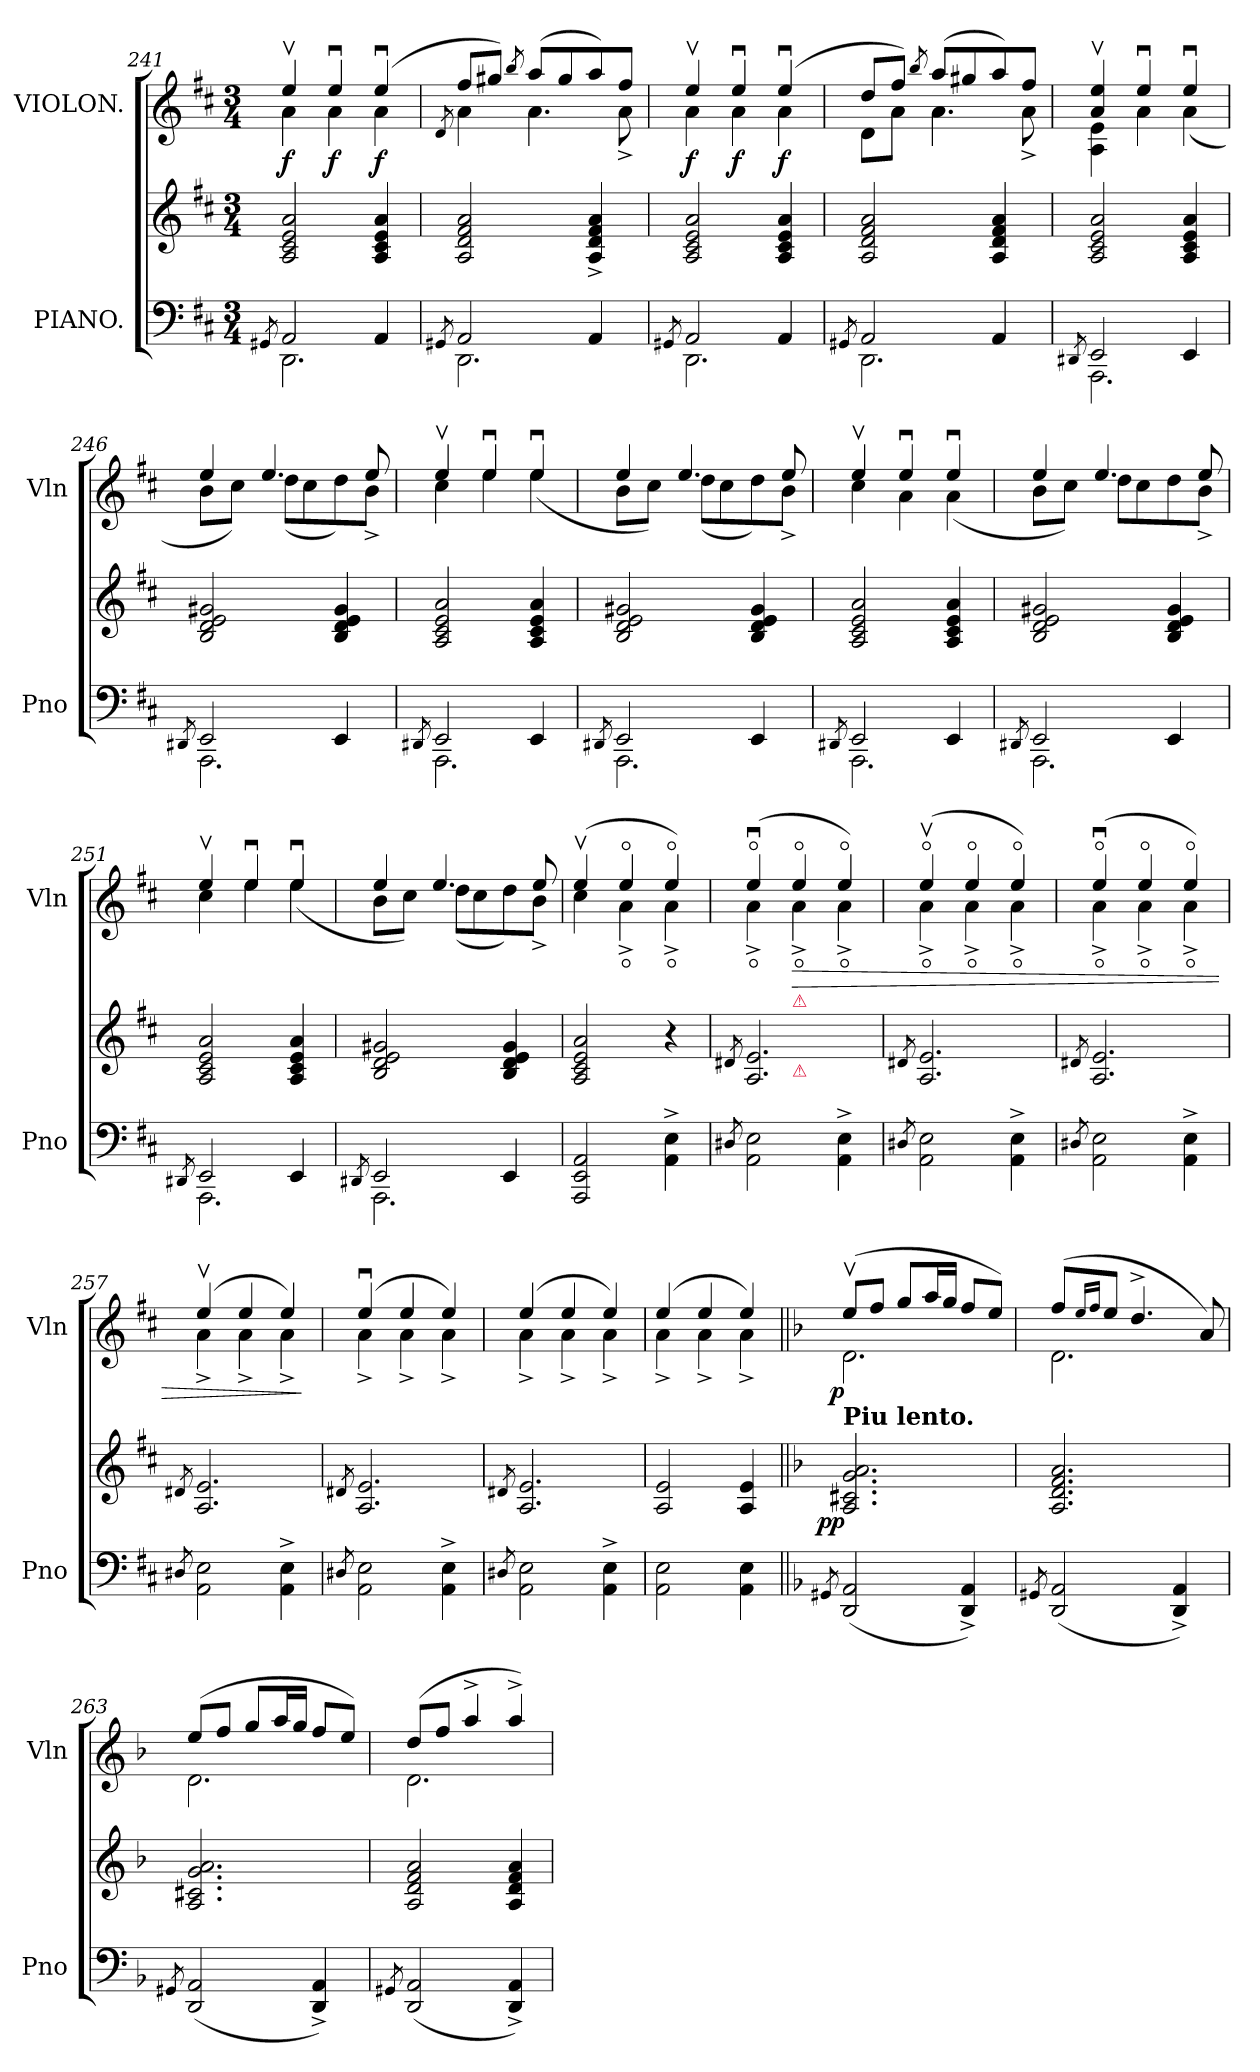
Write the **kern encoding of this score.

**kern	**kern	**dynam	**kern	**dynam
*part2	*part2	*part2	*part1	*part1
*staff3	*staff2	*staff2/3	*staff1	*staff1
*I"PIANO.	*	*	*I"VIOLON.	*
*I'Pno	*	*	*I'Vln	*
*clefF4	*clefG2	*	*clefG2	*
*k[f#c#]	*k[f#c#]	*	*k[f#c#]	*
*M3/4	*M3/4	*	*M3/4	*
=241	=241	=241	=241	=241
8qGG#X/	.	.	.	.
*^	*	*	*^	*
2AA/	2.DD\	2A/ 2c#/ 2e/ 2a/	.	4eev/	4a\	f
.	.	.	.	4eeu/	4a\	f
4AA/	.	4A/ 4c#/ 4e/ 4a/	.	(4eeu/	4a\	f
=242	=242	=242	=242	=242	=242	=242
8qGG#X/	.	.	.	.	8qd/	.
2AA/	2.DD\	2A/ 2d/ 2f#/ 2a/	.	8ff#/L	4a\	.
.	.	.	.	8gg#X/J)	.	.
.	.	.	.	8qbb/	.	.
.	.	.	.	(8aa/L	4.a\	.
.	.	.	.	8gg#/	.	.
4AA/	.	4A^/ 4d^/ 4f#^/ 4a^/	.	8aa/)	.	.
.	.	.	.	8ff#/J	8a^\	.
=243	=243	=243	=243	=243	=243	=243
8qGG#X/	.	.	.	.	.	.
2AA/	2.DD\	2A/ 2c#/ 2e/ 2a/	.	4eev/	4a\	f
.	.	.	.	4eeu/	4a\	f
4AA/	.	4A/ 4c#/ 4e/ 4a/	.	(4eeu/	4a\	f
=244	=244	=244	=244	=244	=244	=244
8qGG#X/	.	.	.	.	.	.
2AA/	2.DD\	2A/ 2d/ 2f#/ 2a/	.	8dd/L	8d\L	.
.	.	.	.	8ff#/J)	8a\J	.
.	.	.	.	8qbb/	.	.
.	.	.	.	(8aa/L	4.a\	.
.	.	.	.	8gg#X/	.	.
4AA/	.	4A/ 4d/ 4f#/ 4a/	.	8aa/)	.	.
.	.	.	.	8ff#/J	8a^\	.
=245	=245	=245	=245	=245	=245	=245
8qDD#X/	.	.	.	.	.	.
2EE/	2.AAA\	2A/ 2c#/ 2e/ 2a/	.	4av/ 4eev/	4A\ 4e\	.
.	.	.	.	4eeu/	4a\	.
4EE/	.	4A/ 4c#/ 4e/ 4a/	.	4eeu/	(4a\	.
=246	=246	=246	=246	=246	=246	=246
8qDD#X/	.	.	.	.	.	.
2EE/	2.AAA\	2B/ 2d/ 2e/ 2g#X/	.	4ee/	8b\L	.
.	.	.	.	.	8cc#\J)	.
.	.	.	.	4.ee/	(8dd\L	.
.	.	.	.	.	8cc#\	.
4EE/	.	4B/ 4d/ 4e/ 4g#/	.	.	8dd\)	.
.	.	.	.	8ee/	8b^\J	.
=247	=247	=247	=247	=247	=247	=247
8qDD#X/	.	.	.	.	.	.
2EE/	2.AAA\	2A/ 2c#/ 2e/ 2a/	.	4eev/	4cc#\	.
.	.	.	.	4eeu/	4ee\	.
4EE/	.	4A/ 4c#/ 4e/ 4a/	.	4eeu/	(4ee\	.
=248	=248	=248	=248	=248	=248	=248
8qDD#X/	.	.	.	.	.	.
2EE/	2.AAA\	2B/ 2d/ 2e/ 2g#X/	.	4ee/	8b\L	.
.	.	.	.	.	8cc#\J)	.
.	.	.	.	4.ee/	(8dd\L	.
.	.	.	.	.	8cc#\	.
4EE/	.	4B/ 4d/ 4e/ 4g#/	.	.	8dd\)	.
.	.	.	.	8ee/	8b^\J	.
=249	=249	=249	=249	=249	=249	=249
8qDD#X/	.	.	.	.	.	.
2EE/	2.AAA\	2A/ 2c#/ 2e/ 2a/	.	4eev/	4cc#\	.
.	.	.	.	4eeu/	4a\	.
4EE/	.	4A/ 4c#/ 4e/ 4a/	.	4eeu/	(4a\	.
=250	=250	=250	=250	=250	=250	=250
8qDD#X/	.	.	.	.	.	.
2EE/	2.AAA\	2B/ 2d/ 2e/ 2g#X/	.	4ee/	8b\L	.
.	.	.	.	.	8cc#\J)	.
.	.	.	.	4.ee/	8dd\L	.
.	.	.	.	.	8cc#\	.
4EE/	.	4B/ 4d/ 4e/ 4g#/	.	.	8dd\	.
.	.	.	.	8ee/	8b^\J	.
=251	=251	=251	=251	=251	=251	=251
8qDD#X/	.	.	.	.	.	.
2EE/	2.AAA\	2A/ 2c#/ 2e/ 2a/	.	4eev/	4cc#\	.
.	.	.	.	4eeu/	4ee\	.
4EE/	.	4A/ 4c#/ 4e/ 4a/	.	4eeu/	(4ee\	.
=252	=252	=252	=252	=252	=252	=252
8qDD#X/	.	.	.	.	.	.
2EE/	2.AAA\	2B/ 2d/ 2e/ 2g#X/	.	4ee/	8b\L	.
.	.	.	.	.	8cc#\J)	.
.	.	.	.	4.ee/	(8dd\L	.
.	.	.	.	.	8cc#\	.
4EE/	.	4B/ 4d/ 4e/ 4g#/	.	.	8dd\)	.
.	.	.	.	8ee/	8b^\J	.
*v	*v	*	*	*	*	*
=253	=253	=253	=253	=253	=253
2AAA/ 2EE/ 2AA/	2A/ 2c#/ 2e/ 2a/	.	(4eev/	4cc#\	.
.	.	.	4eeo/	4a^o\	.
4AA^\ 4E^\	4r	.	4eeo/)	4a^o\	.
=254	=254	=254	=254	=254	=254
8qD#X/	8qd#X/	.	.	.	.
*	*^	*	*	*	*
2AA\ 2E\	2.A/ 2.e/	4ryy	.	(4eeou/	4a^o\	.
!	!	!	!	!LO:TX:b:Bi:color=crimson:t=⚠	!	!
!	!	!LO:TX:b:Bi:color=crimson:t=⚠	!	!	!	!
!	!	!	!	!	!	!LO:HP:b
.	.	2ryy	.	4eeo/	4a^o\	>
4AA^\ 4E^\	.	.	.	4eeo/)	4a^o\	.
*	*v	*v	*	*	*	*
=255	=255	=255	=255	=255	=255
8qD#X/	8qd#X/	.	.	.	.
2AA\ 2E\	2.A/ 2.e/	.	(4eeov/	4a^o\	.
.	.	.	4eeo/	4a^o\	.
4AA^\ 4E^\	.	.	4eeo/)	4a^o\	.
=256	=256	=256	=256	=256	=256
8qD#X/	8qd#X/	.	.	.	.
2AA\ 2E\	2.A/ 2.e/	.	(4eeou/	4a^o\	.
.	.	.	4eeo/	4a^o\	.
4AA^\ 4E^\	.	.	4eeo/)	4a^o\	.
=257	=257	=257	=257	=257	=257
8qD#X/	8qd#X/	.	.	.	.
2AA\ 2E\	2.A/ 2.e/	.	(4eev/	4a^\	.
.	.	.	4ee/	4a^\	.
4AA^\ 4E^\	.	.	4ee/)	4a^\	.
*	*	*	*v	*v	*
.	.	.	.	]
=258	=258	=258	=258	=258
8qD#X/	8qd#X/	.	.	.
*	*	*	*^	*
2AA\ 2E\	2.A/ 2.e/	.	(4eeu/	4a^\	.
.	.	.	4ee/	4a^\	.
4AA^\ 4E^\	.	.	4ee/)	4a^\	.
=259	=259	=259	=259	=259	=259
8qD#X/	8qd#X/	.	.	.	.
2AA\ 2E\	2.A/ 2.e/	.	(4ee/	4a^\	.
.	.	.	4ee/	4a^\	.
4AA^\ 4E^\	.	.	4ee/)	4a^\	.
=260	=260	=260	=260	=260	=260
2AA\ 2E\	2A/ 2e/	.	(4ee/	4a^\	.
.	.	.	4ee/	4a^\	.
4AA\ 4E\	4A/ 4e/	.	4ee/)	4a^\	.
=261||	=261||	=261||	=261||	=261||	=261||
*k[b-]	*k[b-]	*	*k[b-]	*	*
8qGG#X/	.	.	.	.	.
!	!	!	!LO:TX:b:B:t=Piu lento.	!	!
!	!	!LO:DY:rj	!	!	!LO:DY:rj
(2DD/ 2AA/	2.A/ 2.c#X/ 2.g/ 2.a/	pp	(8eev/L	2.d\	p
.	.	.	8ff/J	.	.
.	.	.	8gg/L	.	.
.	.	.	16aa/L	.	.
.	.	.	16gg/JJ	.	.
4DD^>/ 4AA^>/)	.	.	8ff/L	.	.
.	.	.	8ee/J)	.	.
=262	=262	=262	=262	=262	=262
8qGG#X/	.	.	.	.	.
(2DD/ 2AA/	2.A/ 2.d/ 2.f/ 2.a/	.	(8ff/L	2.d\	.
.	.	.	16qqee/LL	.	.
.	.	.	16qqff/JJ	.	.
.	.	.	8ee/J	.	.
.	.	.	4.dd^/	.	.
4DD^>/ 4AA^>/)	.	.	.	.	.
.	.	.	8a/)	.	.
=263	=263	=263	=263	=263	=263
8qGG#X/	.	.	.	.	.
(2DD/ 2AA/	2.A/ 2.c#X/ 2.g/ 2.a/	.	(8ee/L	2.d\	.
.	.	.	8ff/J	.	.
.	.	.	8gg/L	.	.
.	.	.	16aa/L	.	.
.	.	.	16gg/JJ	.	.
4DD^>/ 4AA^>/)	.	.	8ff/L	.	.
.	.	.	8ee/J)	.	.
=264	=264	=264	=264	=264	=264
8qGG#X/	.	.	.	.	.
(2DD/ 2AA/	2A/ 2d/ 2f/ 2a/	.	(8dd/L	2.d\	.
.	.	.	8ff/J	.	.
.	.	.	4aa^/	.	.
4DD^>/ 4AA^>/)	4A/ 4d/ 4f/ 4a/	.	4aa^/)	.	.
*	*	*	*v	*v	*
=	=	=	=	=
*-	*-	*-	*-	*-
